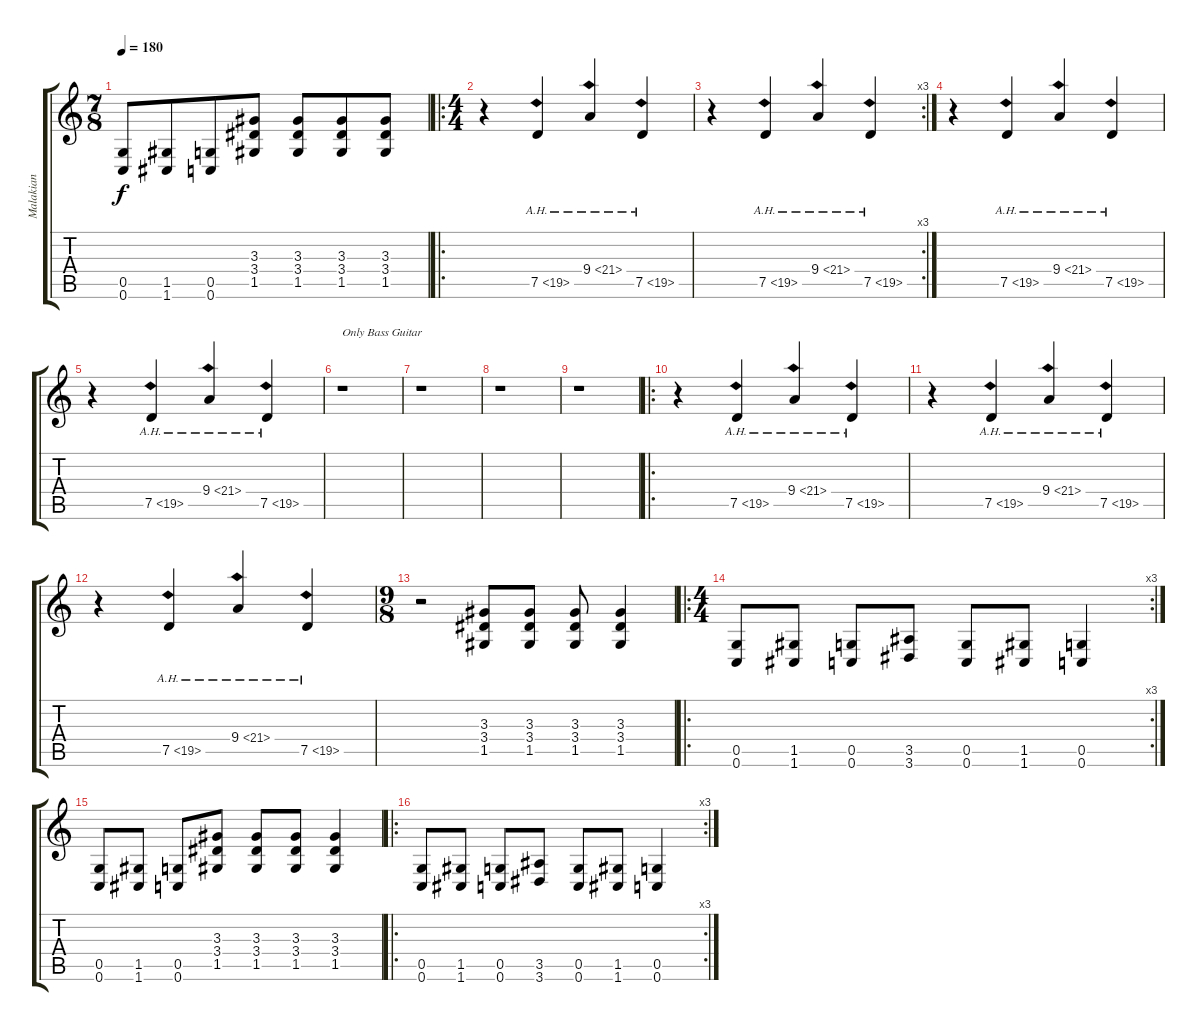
\track ("Malakian" "Malakian") {instrument distortionguitar}
\staff {score tabs}
\tuning (D4 A3 F3 C3 G2 C2) {hide}
\ts (7 8)
\tempo 180
\clef g2
\ks c
(0.5 0.6).8{dy f} (1.5 1.6).8 (0.5 0.6).8 (3.3 3.4 1.5).8 (3.3 3.4 1.5).8 (3.3 3.4 1.5).8 (3.3 3.4 1.5).8 |
\ro
\ts (4 4)
r.4 7.5{ah 12}.4 9.4{ah 12}.4 7.5{ah 12}.4 |
\rc 3
r.4 7.5{ah 12}.4 9.4{ah 12}.4 7.5{ah 12}.4 |
r.4 7.5{ah 12}.4 9.4{ah 12}.4 7.5{ah 12}.4 |
r.4 7.5{ah 12}.4 9.4{ah 12}.4 7.5{ah 12}.4 |
r.1{txt "Only Bass Guitar"} |
r.1 |
r.1 |
r.1 |
\ro
r.4 7.5{ah 12}.4 9.4{ah 12}.4 7.5{ah 12}.4 |
r.4 7.5{ah 12}.4 9.4{ah 12}.4 7.5{ah 12}.4 |
r.4 7.5{ah 12}.4 9.4{ah 12}.4 7.5{ah 12}.4 |
\ts (9 8)
r.2 (3.3 3.4 1.5).8 (3.3 3.4 1.5).8 (3.3 3.4 1.5).8 (3.3 3.4 1.5).4 |
\ro
\rc 3
\ts (4 4)
(0.5 0.6).8 (1.5 1.6).8 (0.5 0.6).8 (3.5 3.6).8 (0.5 0.6).8 (1.5 1.6).8 (0.5 0.6).4 |
(0.5 0.6).8 (1.5 1.6).8 (0.5 0.6).8 (3.3 3.4 1.5).8 (3.3 3.4 1.5).8 (3.3 3.4 1.5).8 (3.3 3.4 1.5).4 |
\ro
\rc 3
(0.5 0.6).8 (1.5 1.6).8 (0.5 0.6).8 (3.5 3.6).8 (0.5 0.6).8 (1.5 1.6).8 (0.5 0.6).4
